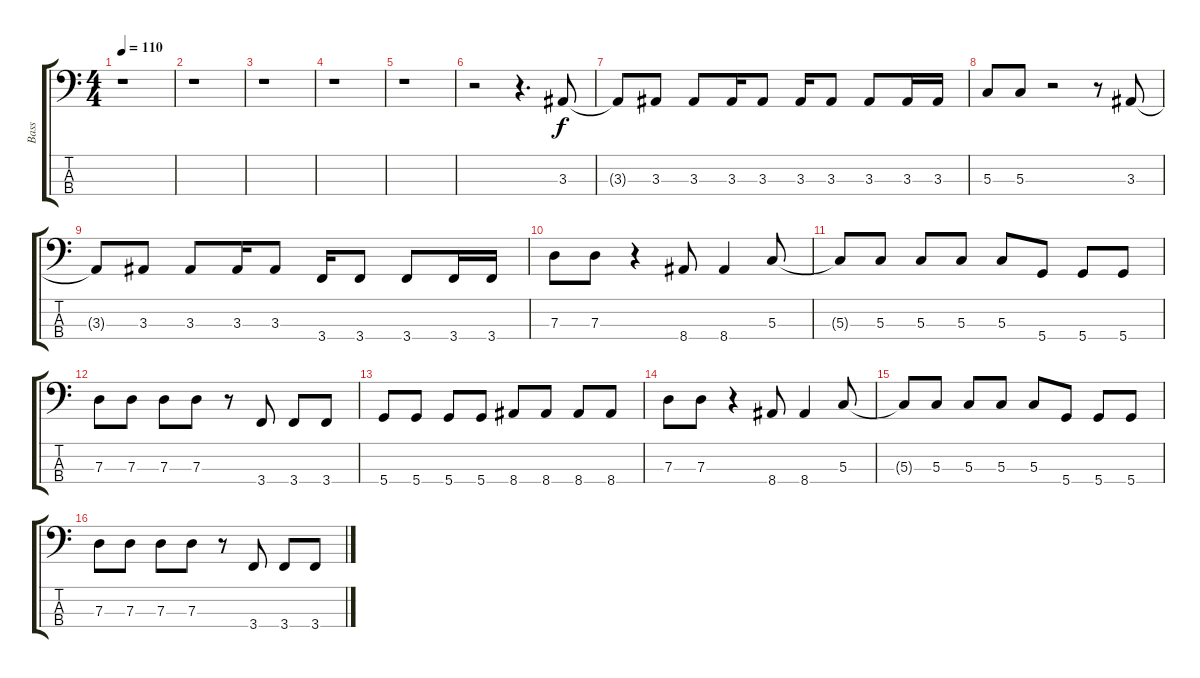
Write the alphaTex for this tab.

\track ("Bass" "Bass") {instrument electricbassfinger}
\staff {score tabs}
\tuning (F2 C2 G1 D1) {hide}
\ts (4 4)
\tempo 110
\clef f4
\ks c
r.1{dy f} |
r.1 |
r.1 |
r.1 |
r.1 |
r.2 r.4{d} 3.3.8 |
3.3{t}.8 3.3.8 3.3.8 3.3.16 3.3.8 3.3.16 3.3.8 3.3.8 3.3.16 3.3.16 |
5.3.8 5.3.8 r.2 r.8 3.3.8 |
3.3{t}.8 3.3.8 3.3.8 3.3.16 3.3.8 3.4.16 3.4.8 3.4.8 3.4.16 3.4.16 |
7.3.8 7.3.8 r.4 8.4.8 8.4.4 5.3.8 |
5.3{t}.8 5.3.8 5.3.8 5.3.8 5.3.8 5.4.8 5.4.8 5.4.8 |
7.3.8 7.3.8 7.3.8 7.3.8 r.8 3.4.8 3.4.8 3.4.8 |
5.4.8 5.4.8 5.4.8 5.4.8 8.4.8 8.4.8 8.4.8 8.4.8 |
7.3.8 7.3.8 r.4 8.4.8 8.4.4 5.3.8 |
5.3{t}.8 5.3.8 5.3.8 5.3.8 5.3.8 5.4.8 5.4.8 5.4.8 |
7.3.8 7.3.8 7.3.8 7.3.8 r.8 3.4.8 3.4.8 3.4.8
